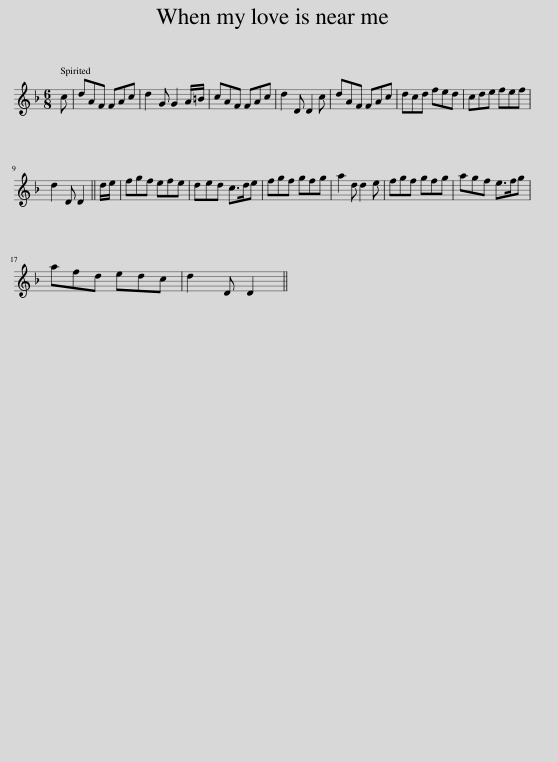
X:1
L:1/8
M:6/8
I:linebreak $
K:Dmin
V:1 treble
V:1
 c | dAF FAc | d2 G G2 A/=B/ | cAF FAc | d2 D D2 c | %5
 dAF FAc | dcd fed | cde fef |$ d2 D D2 || d/e/ | %10
 fgf efe | ded c>de | fgf gfg | a2 d d2 e | fgf gfg | %15
 agf e>fg |$ afd edc | d2 D D2 || %18
